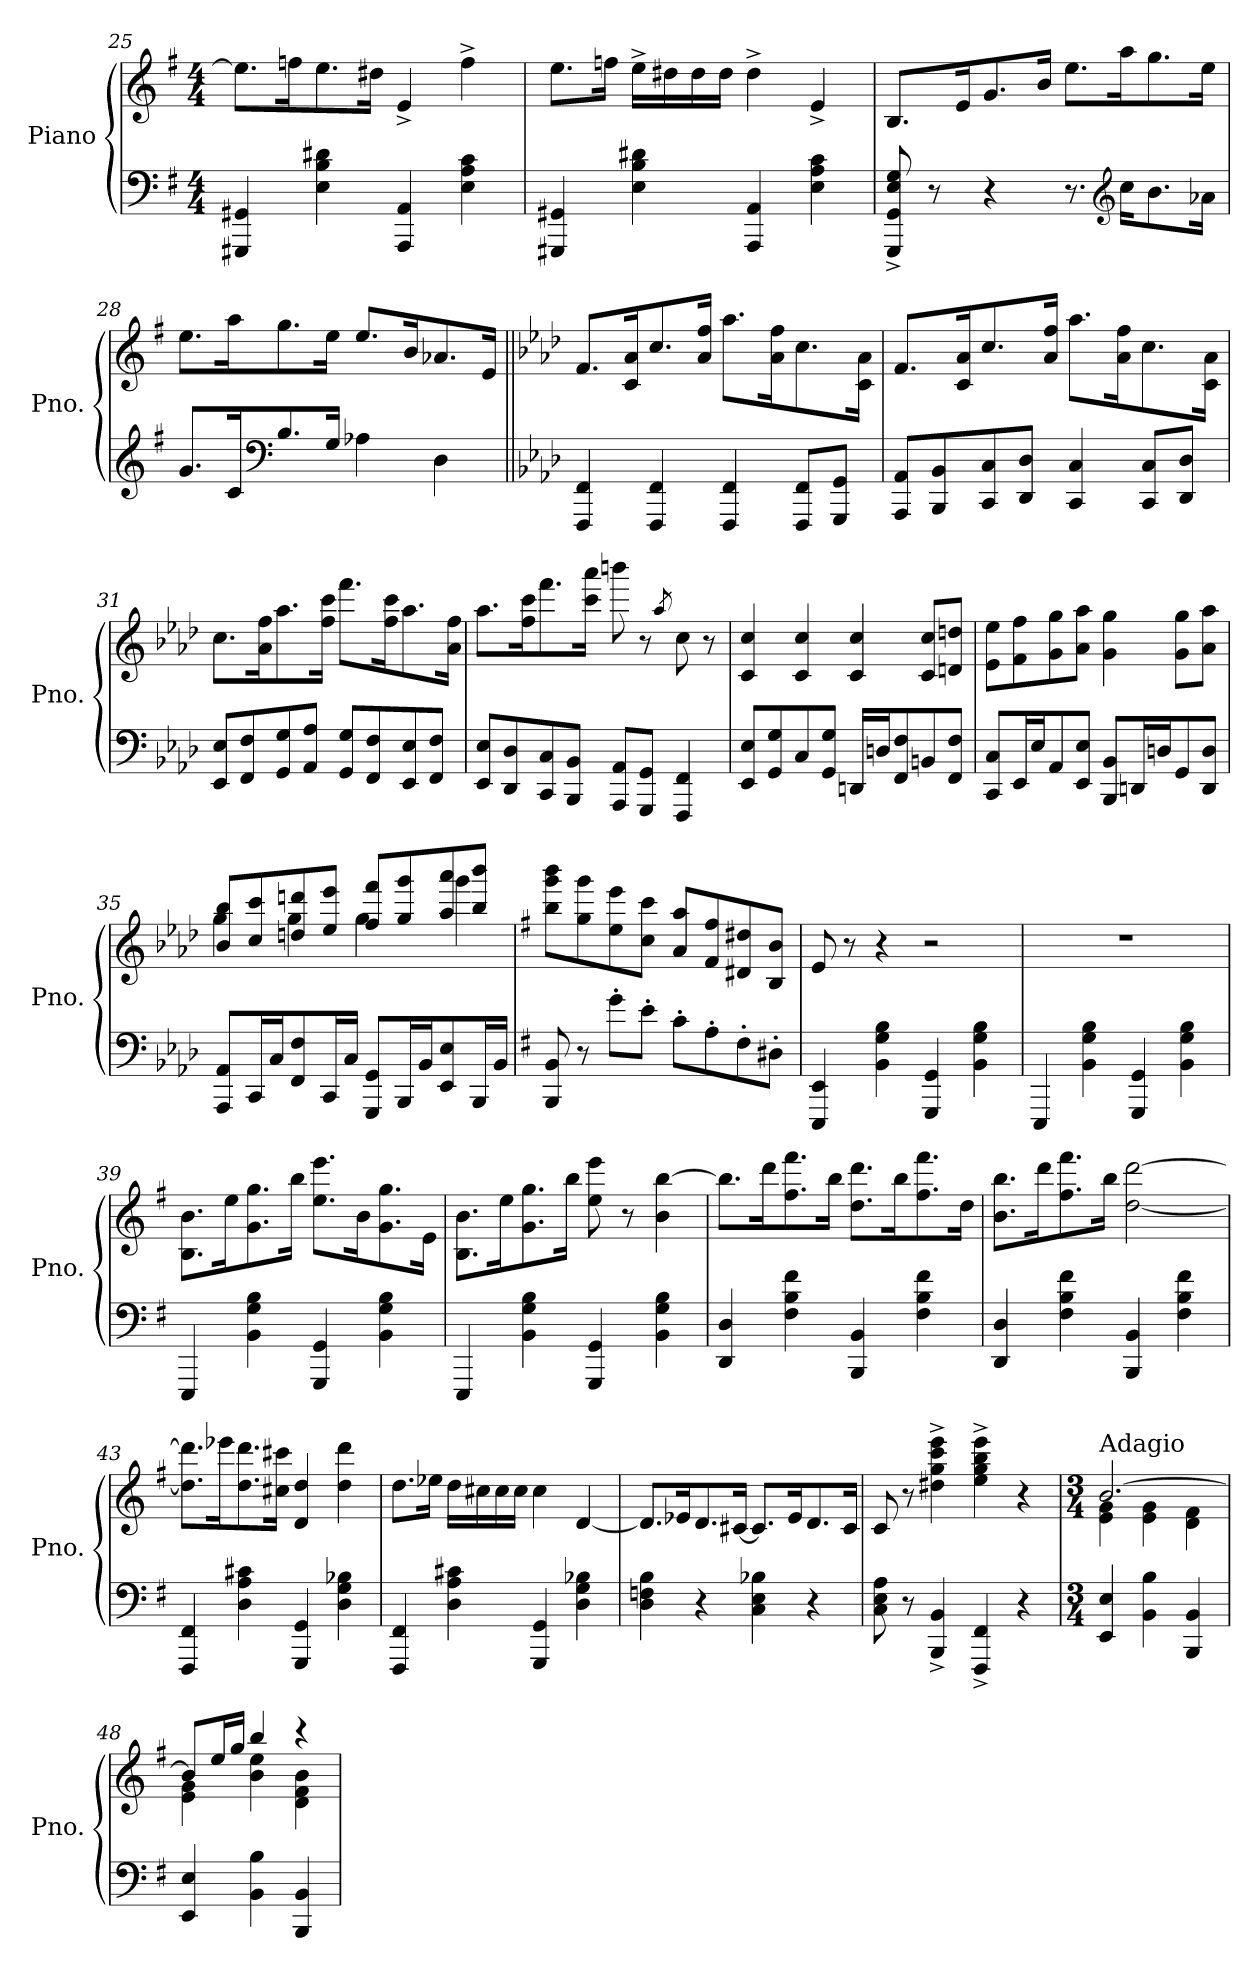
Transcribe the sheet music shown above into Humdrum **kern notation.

**kern	**kern
*part1	*part1
*staff2	*staff1
*I"Piano	*
*I'Pno.	*
*clefF4	*clefG2
*k[f#]	*k[f#]
*G:	*G:
*M4/4	*M4/4
=25	=25
4GGG#X/ 4GG#X/	8.ee\L]
.	16ffn\K
4E\ 4B\ 4d#X\	8.ee\
.	16dd#X\Jk
4AAA/ 4AA/	4e^/
4E\ 4A\ 4c\	4ff^\
!!LO:LB:g=z
=26	=26
4GGG#X/ 4GG#X/	8.ee\L
.	16ffn\Jk
4E\ 4B\ 4d#X\	16ee^\LL
.	16dd#X\
.	16dd#\
.	16dd#\JJ
4AAA/ 4AA/	4dd#^\
4E\ 4A\ 4c\	4e^/
=27	=27
8GGG/^ 8GG/^ 8E/^ 8G/^	8.B/L
8r	.
.	16e/K
4r	8.g/
.	16b/Jk
8.r	8.ee\L
*clefG2	*
16cc\KL	16aa\K
8.b\	8.gg\
16a-X\Jk	16ee\Jk
=28	=28
8.g/L	8.ee\L
16c/K	16aa\K
*clefF4	*
8.B/	8.gg\
16G/Jk	16ee\Jk
4A-X\	8.ee/L
.	16b/K
4D\	8.a-X/
.	16e/Jk
!!LO:LB:g=z
=29||	=29||
*k[b-e-a-d-]	*k[b-e-a-d-]
*A-:	*A-:
4FFF/ 4FF/	8.f/L
.	16c/ 16a-/K
4FFF/ 4FF/	8.cc/
.	16a-/ 16ff/Jk
4FFF/ 4FF/	8.aa-\L
.	16a-\ 16ff\K
8FFF/ 8FF/L	8.cc\
8GGG/ 8GG/J	.
.	16c\ 16a-\Jk
=30	=30
8AAA-/ 8AA-/L	8.f/L
8BBB-/ 8BB-/	.
.	16c/ 16a-/K
8CC/ 8C/	8.cc/
8DD-/ 8D-/J	.
.	16a-/ 16ff/Jk
4CC/ 4C/	8.aa-\L
.	16a-\ 16ff\K
8CC/ 8C/L	8.cc\
8DD-/ 8D-/J	.
.	16c\ 16a-\Jk
=31	=31
8EE-/ 8E-/L	8.cc\L
8FF/ 8F/	.
.	16a-\ 16ff\K
8GG/ 8G/	8.aa-\
8AA-/ 8A-/J	.
.	16ff\ 16ccc\Jk
8GG/ 8G/L	8.fff\L
8FF/ 8F/	.
.	16ff\ 16ccc\K
8EE-/ 8E-/	8.aa-\
8FF/ 8F/J	.
.	16a-\ 16ff\Jk
!!LO:LB:g=z
=32	=32
8EE-/ 8E-/L	8.aa-\L
8DD-/ 8D-/	.
.	16ff\ 16ccc\K
8CC/ 8C/	8.fff\
8BBB-/ 8BB-/J	.
.	16ccc\ 16aaa-\Jk
8AAA-/ 8AA-/L	8bbbn\
8GGG/ 8GG/J	8r
.	8qaa-/
4FFF/ 4FF/	8cc\
.	8r
=33	=33
8EE-/ 8E-/L	4c/ 4cc/
8GG/ 8G/	.
8C/	4c/ 4cc/
8GG/ 8G/J	.
16DDn/LL	4c/ 4cc/
16Dn/J	.
8FF/ 8F/	.
8BBn/	8c/ 8cc/L
8FF/ 8F/J	8dn/ 8ddn/J
=34	=34
8CC/ 8C/L	8e-\ 8ee-\L
16EE-/L	8f\ 8ff\
16E-/J	.
8AA-/	8g\ 8gg\
8EE-/ 8E-/J	8a-\ 8aa-\J
8BBB-/ 8BB-/L	4g\ 4gg\
16DDn/L	.
16Dn/J	.
8GG/	8g\ 8gg\L
8DD/ 8D/J	8a-\ 8aa-\J
!!LO:PB:g=z
=35	=35
*	*^
8AAA-/ 8AA-/L	8b-/ 8bb-/L	4gg\
16CC/L	8cc/ 8ccc/	.
16C/J	.	.
8FF/ 8F/	8ddn/ 8dddn/	4gg\
16CC/L	8ee-/ 8eee-/J	.
16C/JJ	.	.
8GGG/ 8GG/L	8ff/ 8fff/L	4gg\
16BBB-/L	8gg/ 8ggg/	.
16BB-/J	.	.
8EE-/ 8E-/	8aa-/ 8aaa-/	4ggg\
16BBB-/L	8bb-/ 8bbb-/J	.
16BB-/JJ	.	.
*	*v	*v
=36	=36
*k[f#]	*k[f#]
*G:	*G:
8BBB/ 8BB/	8bb\ 8ggg\ 8bbb\L
8r	8gg\ 8ggg\
8g'\L	8ee\ 8eee\
8e'\J	8cc\ 8ccc\J
8c'\L	8a/ 8aa/L
8A'\	8f#/ 8ff#/
8F#'\	8d#X/ 8dd#X/
8D#X'\J	8B/ 8b/J
=37	=37
4EEE/ 4EE/	8e/
.	8r
4BB\ 4G\ 4B\	4r
4GGG/ 4GG/	2r
4BB\ 4G\ 4B\	.
=38	=38
4EEE/	1r
4BB\ 4G\ 4B\	.
4GGG/ 4GG/	.
4BB\ 4G\ 4B\	.
!!LO:LB:g=z
=39	=39
4EEE/	8.B\ 8.b\L
.	16ee\K
4BB\ 4G\ 4B\	8.g\ 8.gg\
.	16bb\Jk
4GGG/ 4GG/	8.ee\ 8.eee\L
.	16b\K
4BB\ 4G\ 4B\	8.g\ 8.gg\
.	16e\Jk
=40	=40
4EEE/	8.B\ 8.b\L
.	16ee\K
4BB\ 4G\ 4B\	8.g\ 8.gg\
.	16bb\Jk
4GGG/ 4GG/	8ee\ 8eee\
.	8r
4BB\ 4G\ 4B\	4b\ [4bb\
=41	=41
4DD/ 4D/	8.bb\L]
.	16ddd\K
4F#\ 4B\ 4f#\	8.ff#\ 8.fff#\
.	16bb\Jk
4BBB/ 4BB/	8.dd\ 8.ddd\L
.	16bb\K
4F#\ 4B\ 4f#\	8.ff#\ 8.fff#\
.	16dd\Jk
=42	=42
4DD/ 4D/	8.b\ 8.bb\L
.	16ddd\K
4F#\ 4B\ 4f#\	8.ff#\ 8.fff#\
.	16bb\Jk
4BBB/ 4BB/	[2dd\ [2ddd\
4F#\ 4B\ 4f#\	.
!!LO:LB:g=z
=43	=43
4FFF#/ 4FF#/	8.dd\] 8.ddd\]L
.	16eee-X\K
4D\ 4A\ 4c#X\	8.dd\ 8.ddd\
.	16cc#X\ 16ccc#X\Jk
4GGG/ 4GG/	4d/ 4dd/
4D\ 4G\ 4B-X\	4dd\ 4ddd\
=44	=44
4FFF#/ 4FF#/	8.dd\L
.	16ee-X\Jk
4D\ 4A\ 4c#X\	16dd\LL
.	16cc#X\
.	16cc#\
.	16cc#\JJ
4GGG/ 4GG/	4cc#\
4D\ 4G\ 4B-X\	[4d/
=45	=45
4D\ 4Fn\ 4B\	8.d/L]
.	16e-X/K
4r	8.d/
.	[16c#X/Jk
4C\ 4E\ 4B-X\	8.c#/L]
.	16e-/K
4r	8.d/
.	16c#/Jk
=46	=46
8C\ 8E\ 8A\	8c/
8r	8r
4BBB/^ 4BB/^	4dd#X\^ 4gg\^ 4ccc\^ 4eee\^
4FFF#/^ 4FF#/^	4ee\^ 4gg\^ 4bb\^ 4eee\^
4r	4r
!!LO:LB:g=z
=47	=47
*M3/4	*M3/4
*	*^
!	!LO:TX:a:t=Adagio	!
4EE/ 4E/	[2.b/	4e\ 4g\
4BB\ 4B\	.	4e\ 4g\
4BBB/ 4BB/	.	4d\ 4f#\
=48	=48	=48
4EE/ 4E/	8b/L]	4e\ 4g\
.	16ee/L	.
.	16gg/JJ	.
4BB\ 4B\	4bb/	4b\ 4ee\
4BBB/ 4BB/	4r	4d\ 4f#\ 4b\
*	*v	*v
=	=
*-	*-
